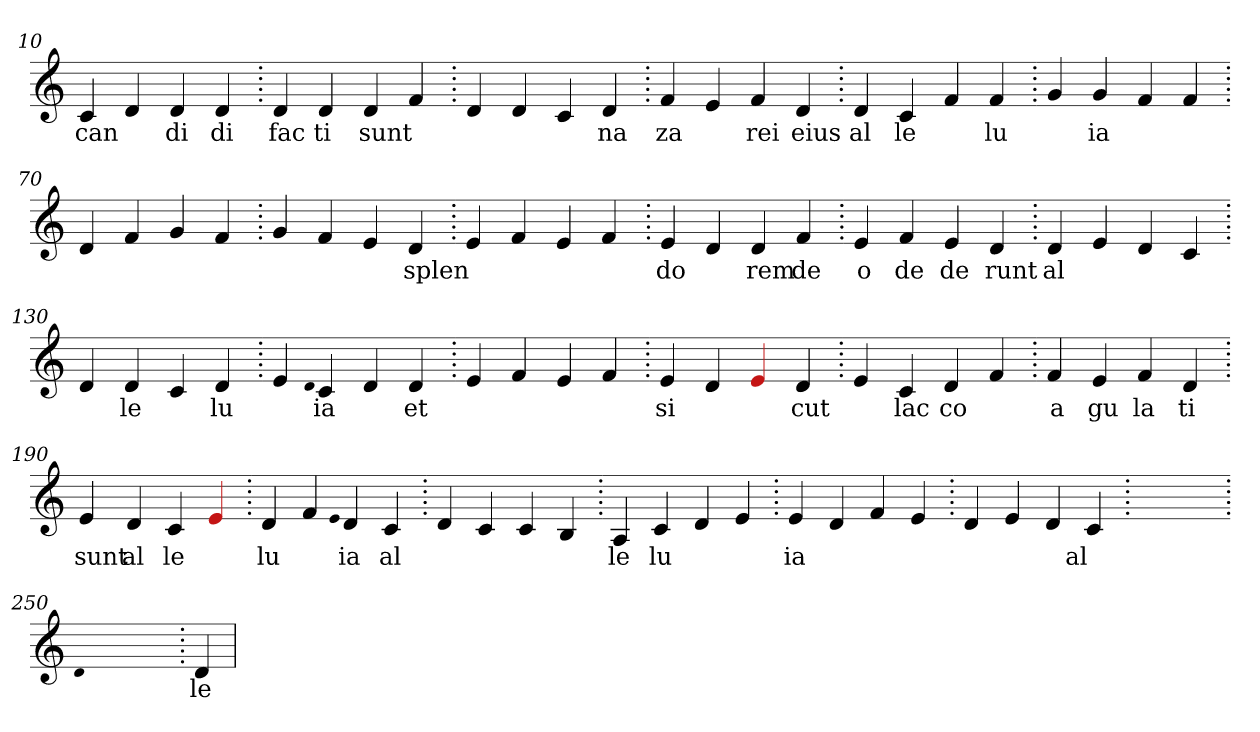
**kern	**text
*part1	*part1
*staff1	*staff1
*clefG2	*
=10.	=10.
4c	can
4d	.
4d	di
4d	di
=20.	=20.
4d	fac
4d	ti
4d	sunt
4f	.
=30.	=30.
4d	.
4d	.
4c	.
4d	na
=40.	=40.
4f	za
4e	.
4f	rei
4d	eius
=50.	=50.
4d	al
4c	le
4f	.
4f	lu
=60.	=60.
4g	.
4g	ia
4f	.
4f	.
=70.	=70.
4d	.
4f	.
4g	.
4f	.
=80.	=80.
4g	.
4f	.
4e	.
4d	splen
=90.	=90.
4e	.
4f	.
4e	.
4f	.
=100.	=100.
4e	do
4d	.
4d	rem
4f	de
=110.	=110.
4e	o
4f	de
4e	de
4d	runt
=120.	=120.
4d	al
4e	.
4d	.
4c	.
=130.	=130.
4d	.
4d	le
4c	.
4d	lu
=140.	=140.
4e	.
qqd	.
4c	ia
4d	.
4d	et
=150.	=150.
4e	.
4f	.
4e	.
4f	.
=160.	=160.
4e	si
4d	.
4Re	.
4d	cut
=170.	=170.
4e	.
4c	lac
4d	co
4f	.
=180.	=180.
4f	a
4e	gu
4f	la
4d	ti
=190.	=190.
4e	sunt
4d	al
4c	le
4Re	.
=200.	=200.
4d	lu
4f	.
qqe	.
4d	ia
4c	al
=210.	=210.
4d	.
4c	.
4c	.
4B	.
=220.	=220.
4A	le
4c	lu
4d	.
4e	.
=230.	=230.
4e	ia
4d	.
4f	.
4e	.
=240.	=240.
4d	.
4e	.
4d	.
4c	al
=250.	=250.
1ryy	.
=250.	=250.
qqd	.
1ryy	.
=250.	=250.
4d	le
=	=
*-	*-
